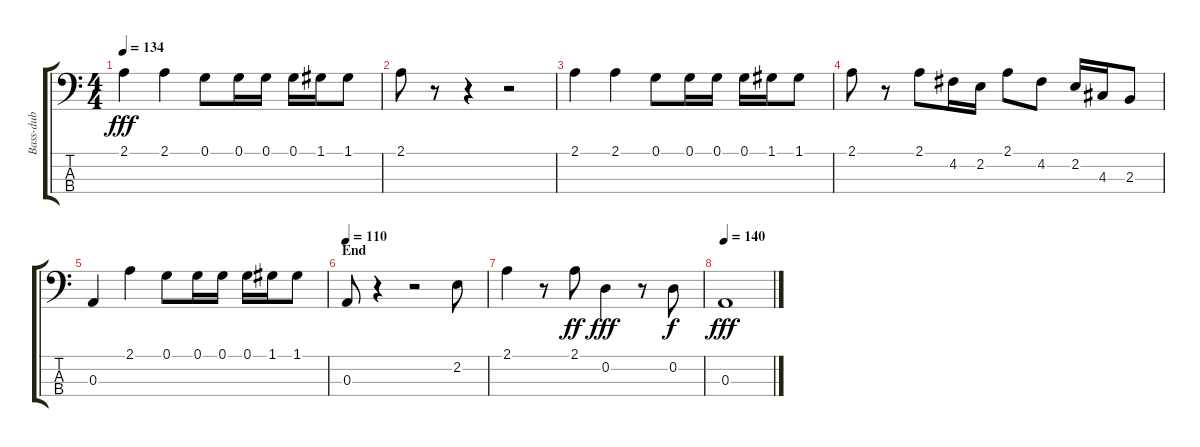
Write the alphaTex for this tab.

\track ("Bass-dub" "Bass-dub") {instrument acousticbass}
\staff {score tabs}
\tuning (G2 D2 A1 E1) {hide}
\ts (4 4)
\tempo 134
\clef f4
\ks c
2.1.4{dy fff} 2.1.4 0.1.8 0.1.16 0.1.16 0.1.16 1.1.16 1.1.8 |
2.1.8 r.8 r.4 r.2 |
2.1.4 2.1.4 0.1.8 0.1.16 0.1.16 0.1.16 1.1.16 1.1.8 |
2.1.8 r.8 2.1.8 4.2.16 2.2.16 2.1.8 4.2.8 2.2.16 4.3.16 2.3.8 |
0.3.4 2.1.4 0.1.8 0.1.16 0.1.16 0.1.16 1.1.16 1.1.8 |
\section ("" "End")
\tempo 110
0.3.8 r.4 r.2 2.2.8 |
2.1.4 r.8 2.1.8{dy ff} 0.2.4{dy fff} r.8 0.2.8{dy f} |
\tempo 140
0.3.1{dy fff}
